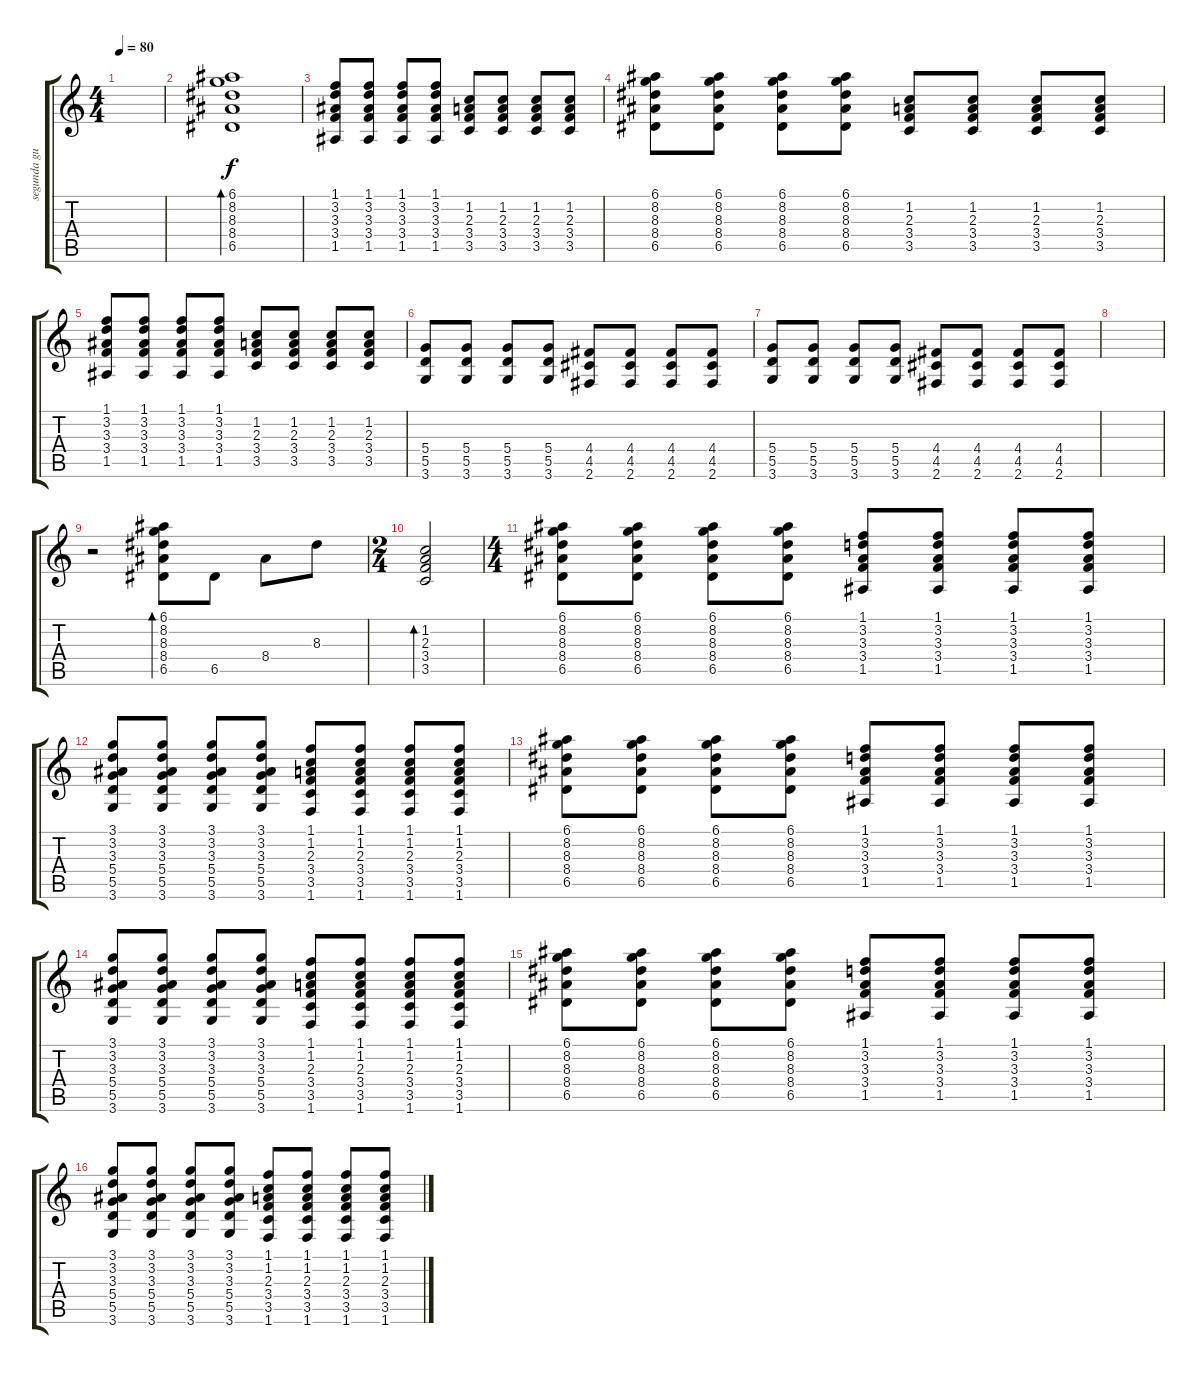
\track ("segunda guitarra" "segunda gu") {instrument acousticguitarsteel}
\staff {score tabs}
\tuning (E4 B3 G3 D3 A2 E2) {hide}
\ts (4 4)
\tempo 80
\clef g2
\ks c
|
(6.1 8.2 8.3 8.4 6.5).1{bd 240} |
(1.1 3.2 3.3 3.4 1.5).8 (1.1 3.2 3.3 3.4 1.5).8 (1.1 3.2 3.3 3.4 1.5).8 (1.1 3.2 3.3 3.4 1.5).8 (1.2 2.3 3.4 3.5).8 (1.2 2.3 3.4 3.5).8 (1.2 2.3 3.4 3.5).8 (1.2 2.3 3.4 3.5).8 |
(6.1 8.2 8.3 8.4 6.5).8 (6.1 8.2 8.3 8.4 6.5).8 (6.1 8.2 8.3 8.4 6.5).8 (6.1 8.2 8.3 8.4 6.5).8 (1.2 2.3 3.4 3.5).8 (1.2 2.3 3.4 3.5).8 (1.2 2.3 3.4 3.5).8 (1.2 2.3 3.4 3.5).8 |
(1.1 3.2 3.3 3.4 1.5).8 (1.1 3.2 3.3 3.4 1.5).8 (1.1 3.2 3.3 3.4 1.5).8 (1.1 3.2 3.3 3.4 1.5).8 (1.2 2.3 3.4 3.5).8 (1.2 2.3 3.4 3.5).8 (1.2 2.3 3.4 3.5).8 (1.2 2.3 3.4 3.5).8 |
(5.4 5.5 3.6).8 (5.4 5.5 3.6).8 (5.4 5.5 3.6).8 (5.4 5.5 3.6).8 (4.4 4.5 2.6).8 (4.4 4.5 2.6).8 (4.4 4.5 2.6).8 (4.4 4.5 2.6).8 |
(5.4 5.5 3.6).8 (5.4 5.5 3.6).8 (5.4 5.5 3.6).8 (5.4 5.5 3.6).8 (4.4 4.5 2.6).8 (4.4 4.5 2.6).8 (4.4 4.5 2.6).8 (4.4 4.5 2.6).8 |
|
r.2 (6.1 8.2 8.3 8.4 6.5).8{bd 240} 6.5.8 8.4.8 8.3.8 |
\ts (2 4)
(1.2 2.3 3.4 3.5).2{bd 240} |
\ts (4 4)
(6.1 8.2 8.3 8.4 6.5).8 (6.1 8.2 8.3 8.4 6.5).8 (6.1 8.2 8.3 8.4 6.5).8 (6.1 8.2 8.3 8.4 6.5).8 (1.1 3.2 3.3 3.4 1.5).8 (1.1 3.2 3.3 3.4 1.5).8 (1.1 3.2 3.3 3.4 1.5).8 (1.1 3.2 3.3 3.4 1.5).8 |
(3.1 3.2 3.3 5.4 5.5 3.6).8 (3.1 3.2 3.3 5.4 5.5 3.6).8 (3.1 3.2 3.3 5.4 5.5 3.6).8 (3.1 3.2 3.3 5.4 5.5 3.6).8 (1.1 1.2 2.3 3.4 3.5 1.6).8 (1.1 1.2 2.3 3.4 3.5 1.6).8 (1.1 1.2 2.3 3.4 3.5 1.6).8 (1.1 1.2 2.3 3.4 3.5 1.6).8 |
(6.1 8.2 8.3 8.4 6.5).8 (6.1 8.2 8.3 8.4 6.5).8 (6.1 8.2 8.3 8.4 6.5).8 (6.1 8.2 8.3 8.4 6.5).8 (1.1 3.2 3.3 3.4 1.5).8 (1.1 3.2 3.3 3.4 1.5).8 (1.1 3.2 3.3 3.4 1.5).8 (1.1 3.2 3.3 3.4 1.5).8 |
(3.1 3.2 3.3 5.4 5.5 3.6).8 (3.1 3.2 3.3 5.4 5.5 3.6).8 (3.1 3.2 3.3 5.4 5.5 3.6).8 (3.1 3.2 3.3 5.4 5.5 3.6).8 (1.1 1.2 2.3 3.4 3.5 1.6).8 (1.1 1.2 2.3 3.4 3.5 1.6).8 (1.1 1.2 2.3 3.4 3.5 1.6).8 (1.1 1.2 2.3 3.4 3.5 1.6).8 |
(6.1 8.2 8.3 8.4 6.5).8 (6.1 8.2 8.3 8.4 6.5).8 (6.1 8.2 8.3 8.4 6.5).8 (6.1 8.2 8.3 8.4 6.5).8 (1.1 3.2 3.3 3.4 1.5).8 (1.1 3.2 3.3 3.4 1.5).8 (1.1 3.2 3.3 3.4 1.5).8 (1.1 3.2 3.3 3.4 1.5).8 |
(3.1 3.2 3.3 5.4 5.5 3.6).8 (3.1 3.2 3.3 5.4 5.5 3.6).8 (3.1 3.2 3.3 5.4 5.5 3.6).8 (3.1 3.2 3.3 5.4 5.5 3.6).8 (1.1 1.2 2.3 3.4 3.5 1.6).8 (1.1 1.2 2.3 3.4 3.5 1.6).8 (1.1 1.2 2.3 3.4 3.5 1.6).8 (1.1 1.2 2.3 3.4 3.5 1.6).8
